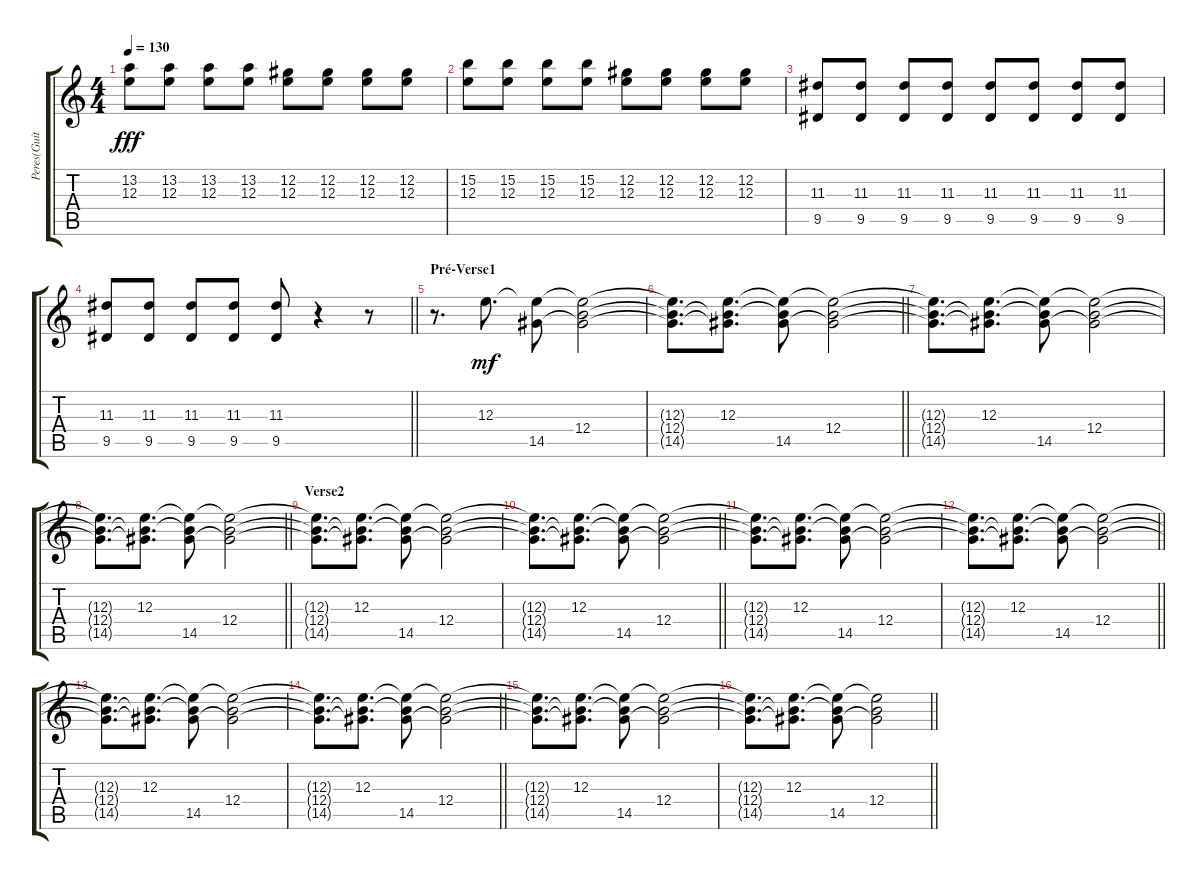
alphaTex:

\track ("Peres(Guitarra)" "Peres(Guit") {instrument overdrivenguitar}
\staff {score tabs}
\tuning (Db4 Ab3 E3 B2 Gb2 B1) {hide}
\ts (4 4)
\tempo 130
\clef g2
\ks c
(13.2 12.3).8{dy fff} (13.2 12.3).8 (13.2 12.3).8 (13.2 12.3).8 (12.2 12.3).8 (12.2 12.3).8 (12.2 12.3).8 (12.2 12.3).8 |
(15.2 12.3).8 (15.2 12.3).8 (15.2 12.3).8 (15.2 12.3).8 (12.2 12.3).8 (12.2 12.3).8 (12.2 12.3).8 (12.2 12.3).8 |
(11.3 9.5).8 (11.3 9.5).8 (11.3 9.5).8 (11.3 9.5).8 (11.3 9.5).8 (11.3 9.5).8 (11.3 9.5).8 (11.3 9.5).8 |
\barLineRight lightlight
(11.3 9.5).8 (11.3 9.5).8 (11.3 9.5).8 (11.3 9.5).8 (11.3 9.5).8 r.4 r.8 |
\section ("" "Pré-Verse1")
r.8{d} 12.3.8{d dy mf} (12.3{t} 14.5).8 (12.3{t} 12.4 14.5{t}).2 |
\barLineRight lightlight
(12.3{t} 12.4{t} 14.5{t}).8{d} (12.3 12.4{t} 14.5{t}).8{d} (12.3{t} 12.4{t} 14.5).8 (12.3{t} 12.4 14.5{t}).2 |
(12.3{t} 12.4{t} 14.5{t}).8{d} (12.3 12.4{t} 14.5{t}).8{d} (12.3{t} 12.4{t} 14.5).8 (12.3{t} 12.4 14.5{t}).2 |
\barLineRight lightlight
(12.3{t} 12.4{t} 14.5{t}).8{d} (12.3 12.4{t} 14.5{t}).8{d} (12.3{t} 12.4{t} 14.5).8 (12.3{t} 12.4 14.5{t}).2 |
\section ("" "Verse2")
(12.3{t} 12.4{t} 14.5{t}).8{d} (12.3 12.4{t} 14.5{t}).8{d} (12.3{t} 12.4{t} 14.5).8 (12.3{t} 12.4 14.5{t}).2 |
\barLineRight lightlight
(12.3{t} 12.4{t} 14.5{t}).8{d} (12.3 12.4{t} 14.5{t}).8{d} (12.3{t} 12.4{t} 14.5).8 (12.3{t} 12.4 14.5{t}).2 |
(12.3{t} 12.4{t} 14.5{t}).8{d} (12.3 12.4{t} 14.5{t}).8{d} (12.3{t} 12.4{t} 14.5).8 (12.3{t} 12.4 14.5{t}).2 |
\barLineRight lightlight
(12.3{t} 12.4{t} 14.5{t}).8{d} (12.3 12.4{t} 14.5{t}).8{d} (12.3{t} 12.4{t} 14.5).8 (12.3{t} 12.4 14.5{t}).2 |
(12.3{t} 12.4{t} 14.5{t}).8{d} (12.3 12.4{t} 14.5{t}).8{d} (12.3{t} 12.4{t} 14.5).8 (12.3{t} 12.4 14.5{t}).2 |
\barLineRight lightlight
(12.3{t} 12.4{t} 14.5{t}).8{d} (12.3 12.4{t} 14.5{t}).8{d} (12.3{t} 12.4{t} 14.5).8 (12.3{t} 12.4 14.5{t}).2 |
(12.3{t} 12.4{t} 14.5{t}).8{d} (12.3 12.4{t} 14.5{t}).8{d} (12.3{t} 12.4{t} 14.5).8 (12.3{t} 12.4 14.5{t}).2 |
\barLineRight lightlight
(12.3{t} 12.4{t} 14.5{t}).8{d} (12.3 12.4{t} 14.5{t}).8{d} (12.3{t} 12.4{t} 14.5).8 (12.3{t} 12.4 14.5{t}).2
